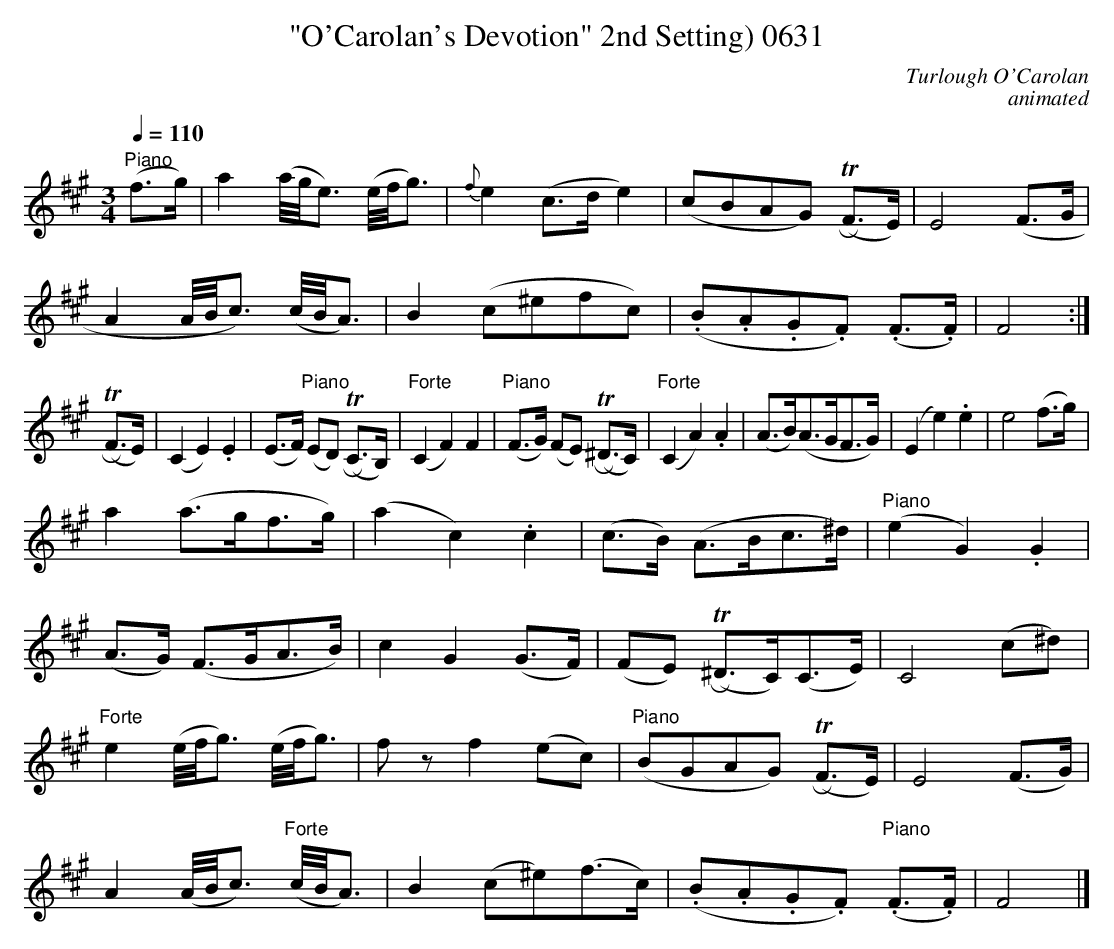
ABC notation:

X:1
T:"O'Carolan's Devotion" 2nd Setting) 0631
C:Turlough O'Carolan
C:animated
Q:1/4=110
M:3/4
L:1/8
K:A
"Piano"(f3/2g/2)| ">"a2(a/4g/4e3/2) (e/4f/4g3/2)|{f} ">"e2(c3/2d/2 ">"e2)|(cBAG) TR(F3/2E/2)|">"E4(F3/2G/2|
A2A/4B/4c3/2) (c/4B/4A3/2)|">"B2(c^efc)|(.B.A.G.F) (.F3/2.F/2)|">"F4:|
TR(F3/2E/2)|(C2E2).E2|">"(E3/2F/2) "Piano"(ED) TR(C3/2B,/2)|"Forte"(C2F2) ">"F2|"Piano"(F3/2G/2) (FE) TR(^D3/2C/2)|"Forte"(C2A2).A2|(A3/2B/2)(A3/2G/2F3/2G/2)|(E2e2).e2| ">"e4(f3/2g/2)|
a2(a3/2g/2f3/2g/2)|(a2c2).c2|(c3/2B/2) (A3/2B/2c3/2^d/2)|"Piano"(e2G2).G2|
(A3/2G/2) (F3/2G/2A3/2B/2)|c2G2(G3/2F/2)|(FE) TR(^D3/2C/2)(C3/2E/2)|C4(c^d)|
"Forte"e2(e/4f/4g3/2) (e/4f/4g3/2)|f zf2(ec)|"Piano"(BGAG) TR(F3/2E/2)|E4(F3/2G/2)|
A2(A/4B/4c3/2) "Forte"(c/4B/4A3/2)|B2(c^e)(f3/2c/2)|(.B.A.G.F) "Piano"(.F3/2.F/2)|F4|]
